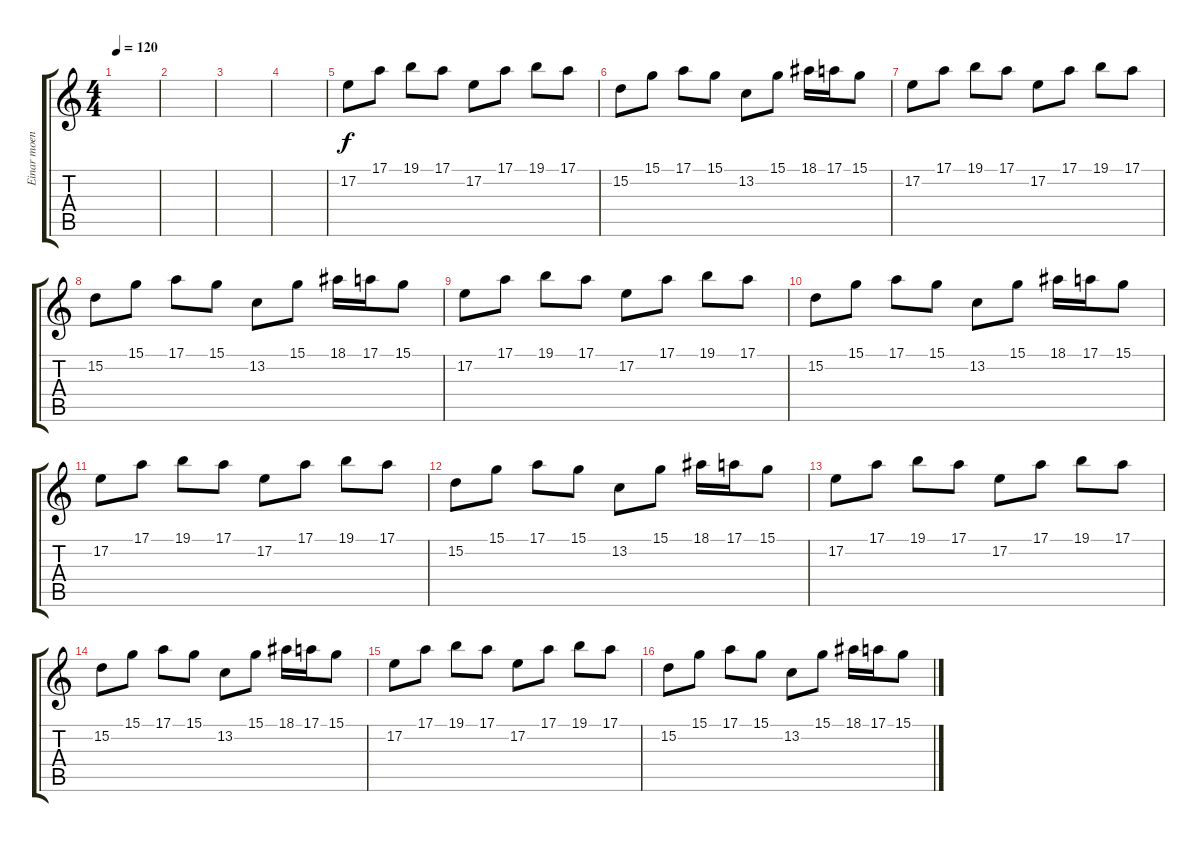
\track ("Einar moen" "Einar moen") {instrument acousticgrandpiano}
\staff {score tabs}
\tuning (E4 B3 G3 D3 A2 E2) {hide}
\ts (4 4)
\tempo 120
\clef g2
\ks c
|
|
|
|
17.2.8 17.1.8 19.1.8 17.1.8 17.2.8 17.1.8 19.1.8 17.1.8 |
15.2.8 15.1.8 17.1.8 15.1.8 13.2.8 15.1.8 18.1.16 17.1.16 15.1.8 |
17.2.8 17.1.8 19.1.8 17.1.8 17.2.8 17.1.8 19.1.8 17.1.8 |
15.2.8 15.1.8 17.1.8 15.1.8 13.2.8 15.1.8 18.1.16 17.1.16 15.1.8 |
17.2.8 17.1.8 19.1.8 17.1.8 17.2.8 17.1.8 19.1.8 17.1.8 |
15.2.8 15.1.8 17.1.8 15.1.8 13.2.8 15.1.8 18.1.16 17.1.16 15.1.8 |
17.2.8 17.1.8 19.1.8 17.1.8 17.2.8 17.1.8 19.1.8 17.1.8 |
15.2.8 15.1.8 17.1.8 15.1.8 13.2.8 15.1.8 18.1.16 17.1.16 15.1.8 |
17.2.8 17.1.8 19.1.8 17.1.8 17.2.8 17.1.8 19.1.8 17.1.8 |
15.2.8 15.1.8 17.1.8 15.1.8 13.2.8 15.1.8 18.1.16 17.1.16 15.1.8 |
17.2.8 17.1.8 19.1.8 17.1.8 17.2.8 17.1.8 19.1.8 17.1.8 |
15.2.8 15.1.8 17.1.8 15.1.8 13.2.8 15.1.8 18.1.16 17.1.16 15.1.8
